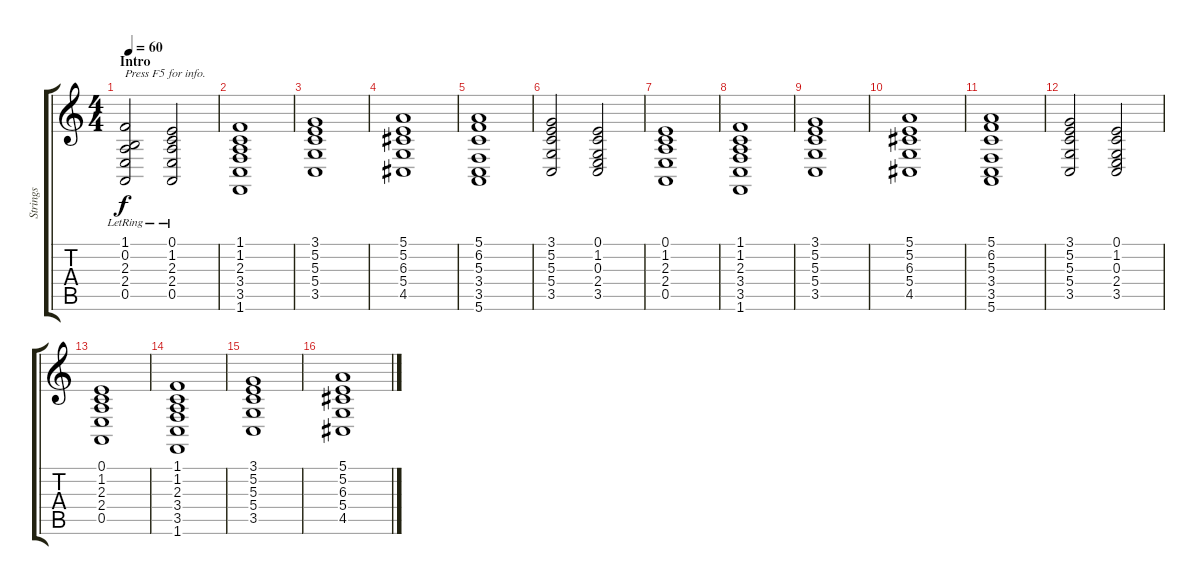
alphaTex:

\track ("Strings" "Strings") {instrument stringensemble2}
\staff {score tabs}
\tuning (E4 B3 G3 D3 A2 E2) {hide}
\ts (4 4)
\section ("" "Intro")
\tempo 60
\clef g2
\ks c
(1.1{lr} 0.2{lr} 2.3{lr} 2.4{lr} 0.5{lr}).2{txt "Press F5 for info." dy f instrument stringensemble2} (0.1{lr} 1.2{lr} 2.3{lr} 2.4{lr} 0.5{lr}).2 |
(1.1 1.2 2.3 3.4 3.5 1.6).1 |
(3.1 5.2 5.3 5.4 3.5).1 |
(5.1 5.2 6.3 5.4 4.5).1 |
(5.1 6.2 5.3 3.4 3.5 5.6).1 |
(3.1 5.2 5.3 5.4 3.5).2 (0.1 1.2 0.3 2.4 3.5).2 |
(0.1 1.2 2.3 2.4 0.5).1 |
(1.1 1.2 2.3 3.4 3.5 1.6).1 |
(3.1 5.2 5.3 5.4 3.5).1 |
(5.1 5.2 6.3 5.4 4.5).1 |
(5.1 6.2 5.3 3.4 3.5 5.6).1 |
(3.1 5.2 5.3 5.4 3.5).2 (0.1 1.2 0.3 2.4 3.5).2 |
(0.1 1.2 2.3 2.4 0.5).1 |
(1.1 1.2 2.3 3.4 3.5 1.6).1 |
(3.1 5.2 5.3 5.4 3.5).1 |
(5.1 5.2 6.3 5.4 4.5).1
